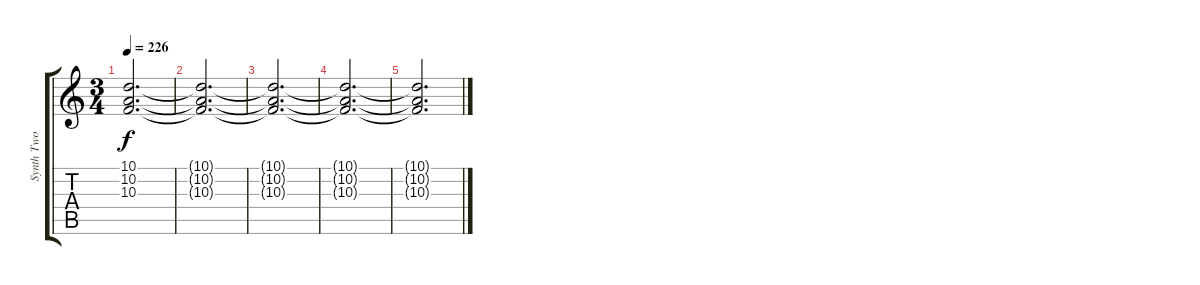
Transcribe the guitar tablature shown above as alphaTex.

\track ("Synth Two" "Synth Two") {instrument pad2warm}
\staff {score tabs}
\tuning (E4 B3 G3 D3 A2 E2) {hide}
\ts (3 4)
\tempo 226
\clef g2
\ks c
(10.1{t} 10.2{t} 10.3{t}).2{d dy f} |
(10.1{t} 10.2{t} 10.3{t}).2{d} |
(10.1{t} 10.2{t} 10.3{t}).2{d volume 10} |
(10.1{t} 10.2{t} 10.3{t}).2{d} |
(10.1{t} 10.2{t} 10.3{t}).2{d}
